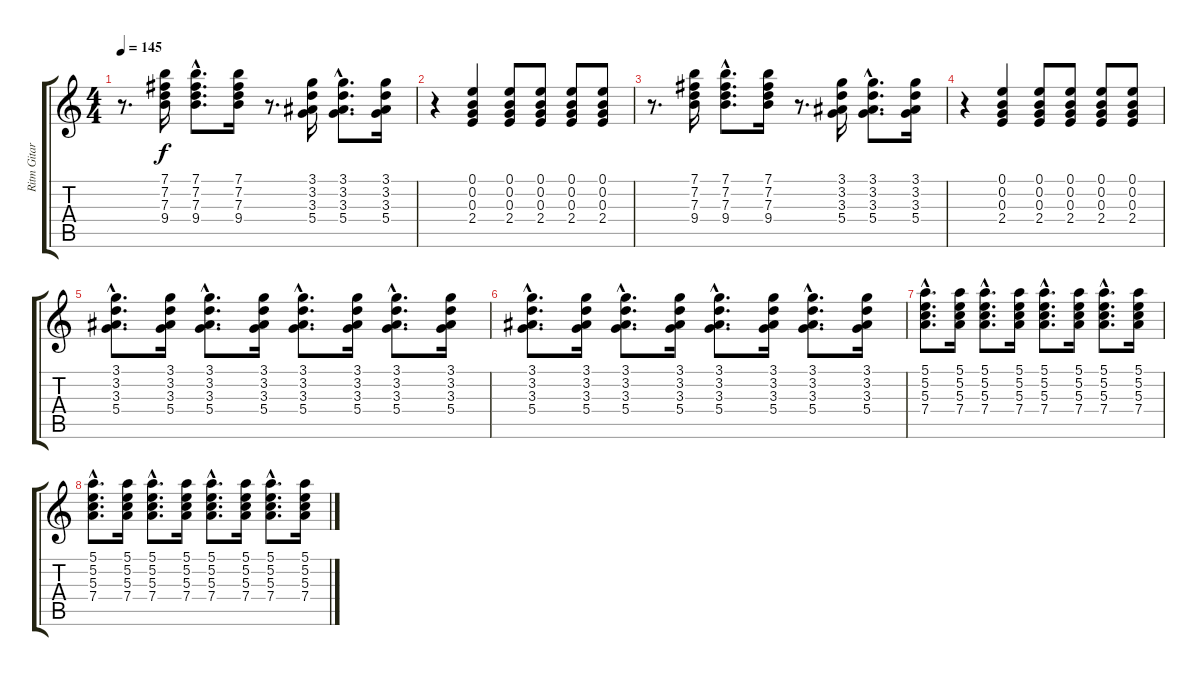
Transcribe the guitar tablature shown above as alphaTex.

\track ("Ritm Gitar" "Ritm Gitar") {instrument distortionguitar}
\staff {score tabs}
\tuning (E4 B3 G3 D3 A2 E2) {hide}
\ts (4 4)
\tempo 145
\clef g2
\ks c
r.8{d dy f} (7.1 7.2 7.3 9.4).16 (7.1{hac} 7.2{hac} 7.3{hac} 9.4{hac}).8{d} (7.1 7.2 7.3 9.4).16 r.8{d} (3.1 3.2 3.3 5.4).16 (3.1{hac} 3.2{hac} 3.3{hac} 5.4{hac}).8{d} (3.1 3.2 3.3 5.4).16 |
r.4 (0.1 0.2 0.3 2.4).4 (0.1 0.2 0.3 2.4).8 (0.1 0.2 0.3 2.4).8 (0.1 0.2 0.3 2.4).8 (0.1 0.2 0.3 2.4).8 |
r.8{d} (7.1 7.2 7.3 9.4).16 (7.1{hac} 7.2{hac} 7.3{hac} 9.4{hac}).8{d} (7.1 7.2 7.3 9.4).16 r.8{d} (3.1 3.2 3.3 5.4).16 (3.1{hac} 3.2{hac} 3.3{hac} 5.4{hac}).8{d} (3.1 3.2 3.3 5.4).16 |
r.4 (0.1 0.2 0.3 2.4).4 (0.1 0.2 0.3 2.4).8 (0.1 0.2 0.3 2.4).8 (0.1 0.2 0.3 2.4).8 (0.1 0.2 0.3 2.4).8 |
(3.1{hac} 3.2{hac} 3.3{hac} 5.4{hac}).8{d} (3.1 3.2 3.3 5.4).16 (3.1{hac} 3.2{hac} 3.3{hac} 5.4{hac}).8{d} (3.1 3.2 3.3 5.4).16 (3.1{hac} 3.2{hac} 3.3{hac} 5.4{hac}).8{d} (3.1 3.2 3.3 5.4).16 (3.1{hac} 3.2{hac} 3.3{hac} 5.4{hac}).8{d} (3.1 3.2 3.3 5.4).16 |
(3.1{hac} 3.2{hac} 3.3{hac} 5.4{hac}).8{d} (3.1 3.2 3.3 5.4).16 (3.1{hac} 3.2{hac} 3.3{hac} 5.4{hac}).8{d} (3.1 3.2 3.3 5.4).16 (3.1{hac} 3.2{hac} 3.3{hac} 5.4{hac}).8{d} (3.1 3.2 3.3 5.4).16 (3.1{hac} 3.2{hac} 3.3{hac} 5.4{hac}).8{d} (3.1 3.2 3.3 5.4).16 |
(5.1{hac} 5.2{hac} 5.3{hac} 7.4{hac}).8{d} (5.1 5.2 5.3 7.4).16 (5.1{hac} 5.2{hac} 5.3{hac} 7.4{hac}).8{d} (5.1 5.2 5.3 7.4).16 (5.1{hac} 5.2{hac} 5.3{hac} 7.4{hac}).8{d} (5.1 5.2 5.3 7.4).16 (5.1{hac} 5.2{hac} 5.3{hac} 7.4{hac}).8{d} (5.1 5.2 5.3 7.4).16 |
(5.1{hac} 5.2{hac} 5.3{hac} 7.4{hac}).8{d} (5.1 5.2 5.3 7.4).16 (5.1{hac} 5.2{hac} 5.3{hac} 7.4{hac}).8{d} (5.1 5.2 5.3 7.4).16 (5.1{hac} 5.2{hac} 5.3{hac} 7.4{hac}).8{d} (5.1 5.2 5.3 7.4).16 (5.1{hac} 5.2{hac} 5.3{hac} 7.4{hac}).8{d} (5.1 5.2 5.3 7.4).16
